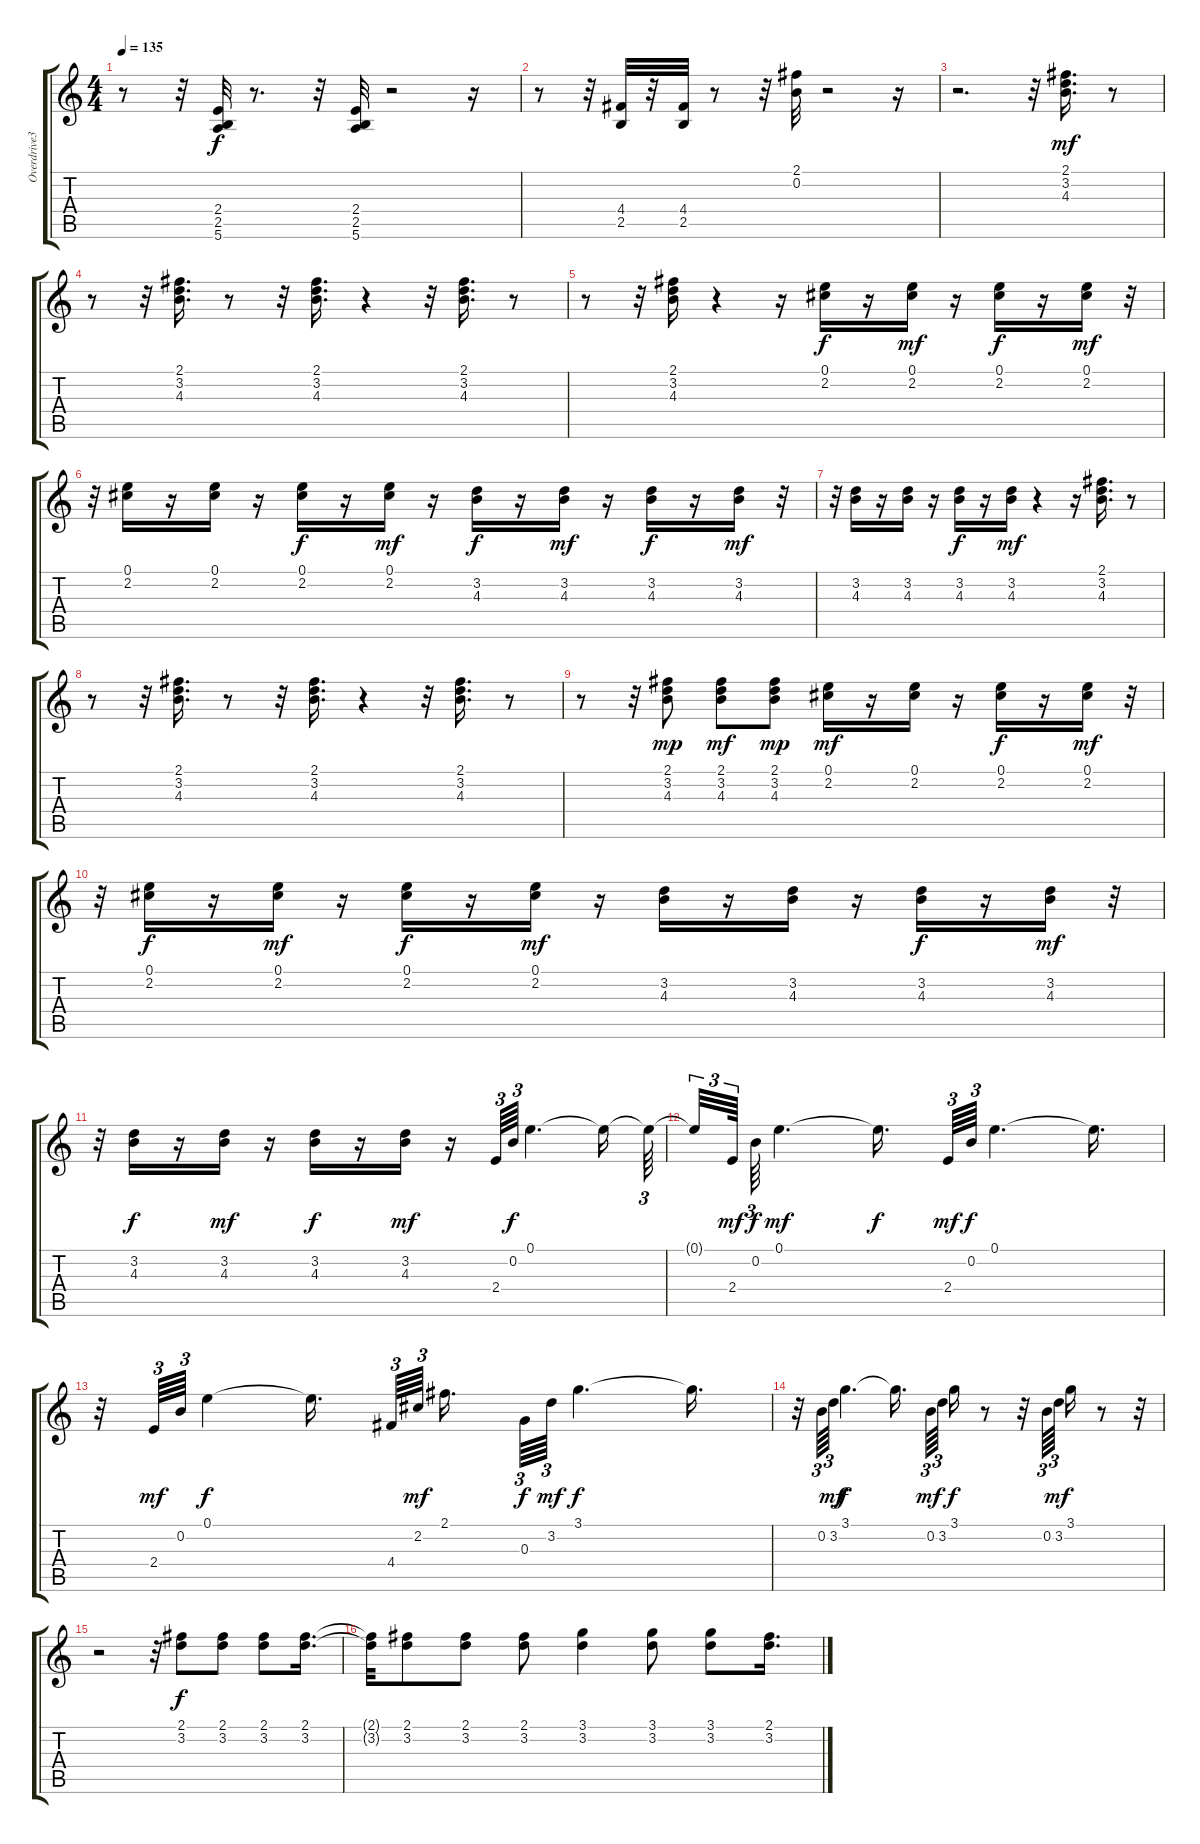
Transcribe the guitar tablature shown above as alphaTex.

\track ("Overdrive3" "Overdrive3") {instrument overdrivenguitar}
\staff {score tabs}
\tuning (E4 B3 G3 D3 A2 E2) {hide}
\ts (4 4)
\tempo 135
\clef g2
\ks c
r.8{dy f} r.32 (2.4 2.5 5.6).32 r.8{d} r.32 (2.4 2.5 5.6).32 r.2 r.16 |
r.8 r.32 (4.4 2.5).32 r.32 (4.4 2.5).32 r.8 r.32 (2.1 0.2).32 r.2 r.16 |
r.2{d} r.32 (2.1 3.2 4.3).16{d dy mf} r.8 |
r.8 r.32 (2.1 3.2 4.3).16{d} r.8 r.32 (2.1 3.2 4.3).16{d} r.4 r.32 (2.1 3.2 4.3).16{d} r.8 |
r.8 r.32 (2.1 3.2 4.3).16 r.4 r.16 (0.1 2.2).16{dy f} r.16 (0.1 2.2).16{dy mf} r.16 (0.1 2.2).16{dy f} r.16 (0.1 2.2).16{dy mf} r.32 |
r.32 (0.1 2.2).16 r.16 (0.1 2.2).16 r.16 (0.1 2.2).16{dy f} r.16 (0.1 2.2).16{dy mf} r.16 (3.2 4.3).16{dy f} r.16 (3.2 4.3).16{dy mf} r.16 (3.2 4.3).16{dy f} r.16 (3.2 4.3).16{dy mf} r.32 |
r.32 (3.2 4.3).16 r.16 (3.2 4.3).16 r.16 (3.2 4.3).16{dy f} r.16 (3.2 4.3).16{dy mf} r.4 r.16 (2.1 3.2 4.3).16{d} r.8 |
r.8 r.32 (2.1 3.2 4.3).16{d} r.8 r.32 (2.1 3.2 4.3).16{d} r.4 r.32 (2.1 3.2 4.3).16{d} r.8 |
r.8 r.32 (2.1 3.2 4.3).8{dy mp} (2.1 3.2 4.3).8{dy mf} (2.1 3.2 4.3).8{dy mp} (0.1 2.2).16{dy mf} r.16 (0.1 2.2).16 r.16 (0.1 2.2).16{dy f} r.16 (0.1 2.2).16{dy mf} r.32 |
r.32 (0.1 2.2).16{dy f} r.16 (0.1 2.2).16{dy mf} r.16 (0.1 2.2).16{dy f} r.16 (0.1 2.2).16{dy mf} r.16 (3.2 4.3).16 r.16 (3.2 4.3).16 r.16 (3.2 4.3).16{dy f} r.16 (3.2 4.3).16{dy mf} r.32 |
r.32 (3.2 4.3).16{dy f} r.16 (3.2 4.3).16{dy mf} r.16 (3.2 4.3).16{dy f} r.16 (3.2 4.3).16{dy mf} r.16 2.4.64{tu (3 2)} 0.2.64{tu (3 2) dy f} 0.1.4{d} 0.1{t}.16 0.1{t}.64{tu (3 2)} |
0.1{t}.32{tu (3 2)} 2.4.64{tu (3 2) dy mf} 0.2.64{tu (3 2) dy f} 0.1.4{d dy mf} 0.1{t}.16{d dy f} 2.4.64{tu (3 2) dy mf} 0.2.64{tu (3 2) dy f} 0.1.4{d} 0.1{t}.16{d} |
r.32 2.4.64{tu (3 2) dy mf} 0.2.64{tu (3 2)} 0.1.4{dy f} 0.1{t}.16{d beam splitsecondary} 4.4.64{tu (3 2)} 2.2.64{tu (3 2) dy mf beam splitsecondary} 2.1.16{d} 0.3.64{tu (3 2) dy f} 3.2.64{tu (3 2) dy mf} 3.1.4{d dy f} 3.1{t}.16{d} |
r.32 0.2.64{tu (3 2)} 3.2.64{tu (3 2) dy mf} 3.1.4{d dy f} 3.1{t}.16{d} 0.2.64{tu (3 2) dy mf} 3.2.64{tu (3 2) beam splitsecondary} 3.1.16{dy f} r.8 r.32 0.2.64{tu (3 2)} 3.2.64{tu (3 2) dy mf beam splitsecondary} 3.1.16 r.8 r.32 |
r.2 r.32 (2.1 3.2).8{dy f} (2.1 3.2).8 (2.1 3.2).8 (2.1 3.2).16{d} |
(2.1{t} 3.2{t}).32 (2.1 3.2).8 (2.1 3.2).8 (2.1 3.2).8 (3.1 3.2).4 (3.1 3.2).8 (3.1 3.2).8 (2.1 3.2).16{d}
